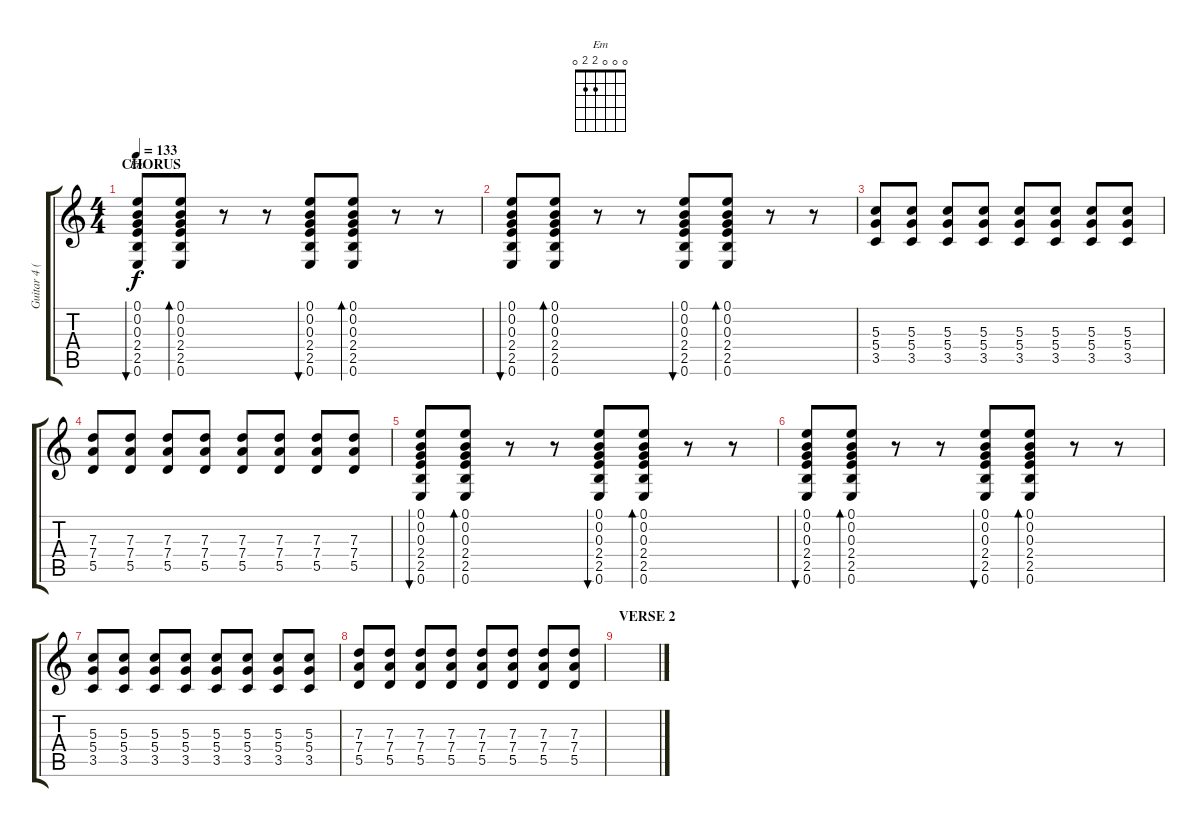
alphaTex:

\track ("Guitar 4 (Distorted Thickener)" "Guitar 4 (") {instrument overdrivenguitar}
\staff {score tabs}
\tuning (E4 B3 G3 D3 A2 E2) {hide}
\chord ("Em" 0 0 0 2 2 0)
\ts (4 4)
\section ("" "CHORUS")
\tempo 133
\clef g2
\ks c
(0.1 0.2 0.3 2.4 2.5 0.6).8{bu 60 ch "Em" dy f} (0.1 0.2 0.3 2.4 2.5 0.6).8{bd 60} r.8 r.8 (0.1 0.2 0.3 2.4 2.5 0.6).8{bu 60} (0.1 0.2 0.3 2.4 2.5 0.6).8{bd 60} r.8 r.8 |
(0.1 0.2 0.3 2.4 2.5 0.6).8{bu 60} (0.1 0.2 0.3 2.4 2.5 0.6).8{bd 60} r.8 r.8 (0.1 0.2 0.3 2.4 2.5 0.6).8{bu 60} (0.1 0.2 0.3 2.4 2.5 0.6).8{bd 60} r.8 r.8 |
(5.3 5.4 3.5).8 (5.3 5.4 3.5).8 (5.3 5.4 3.5).8 (5.3 5.4 3.5).8 (5.3 5.4 3.5).8 (5.3 5.4 3.5).8 (5.3 5.4 3.5).8 (5.3 5.4 3.5).8 |
(7.3 7.4 5.5).8 (7.3 7.4 5.5).8 (7.3 7.4 5.5).8 (7.3 7.4 5.5).8 (7.3 7.4 5.5).8 (7.3 7.4 5.5).8 (7.3 7.4 5.5).8 (7.3 7.4 5.5).8 |
(0.1 0.2 0.3 2.4 2.5 0.6).8{bu 60} (0.1 0.2 0.3 2.4 2.5 0.6).8{bd 60} r.8 r.8 (0.1 0.2 0.3 2.4 2.5 0.6).8{bu 60} (0.1 0.2 0.3 2.4 2.5 0.6).8{bd 60} r.8 r.8 |
(0.1 0.2 0.3 2.4 2.5 0.6).8{bu 60} (0.1 0.2 0.3 2.4 2.5 0.6).8{bd 60} r.8 r.8 (0.1 0.2 0.3 2.4 2.5 0.6).8{bu 60} (0.1 0.2 0.3 2.4 2.5 0.6).8{bd 60} r.8 r.8 |
(5.3 5.4 3.5).8 (5.3 5.4 3.5).8 (5.3 5.4 3.5).8 (5.3 5.4 3.5).8 (5.3 5.4 3.5).8 (5.3 5.4 3.5).8 (5.3 5.4 3.5).8 (5.3 5.4 3.5).8 |
(7.3 7.4 5.5).8 (7.3 7.4 5.5).8 (7.3 7.4 5.5).8 (7.3 7.4 5.5).8 (7.3 7.4 5.5).8 (7.3 7.4 5.5).8 (7.3 7.4 5.5).8 (7.3 7.4 5.5).8 |
\section ("" "VERSE 2")
